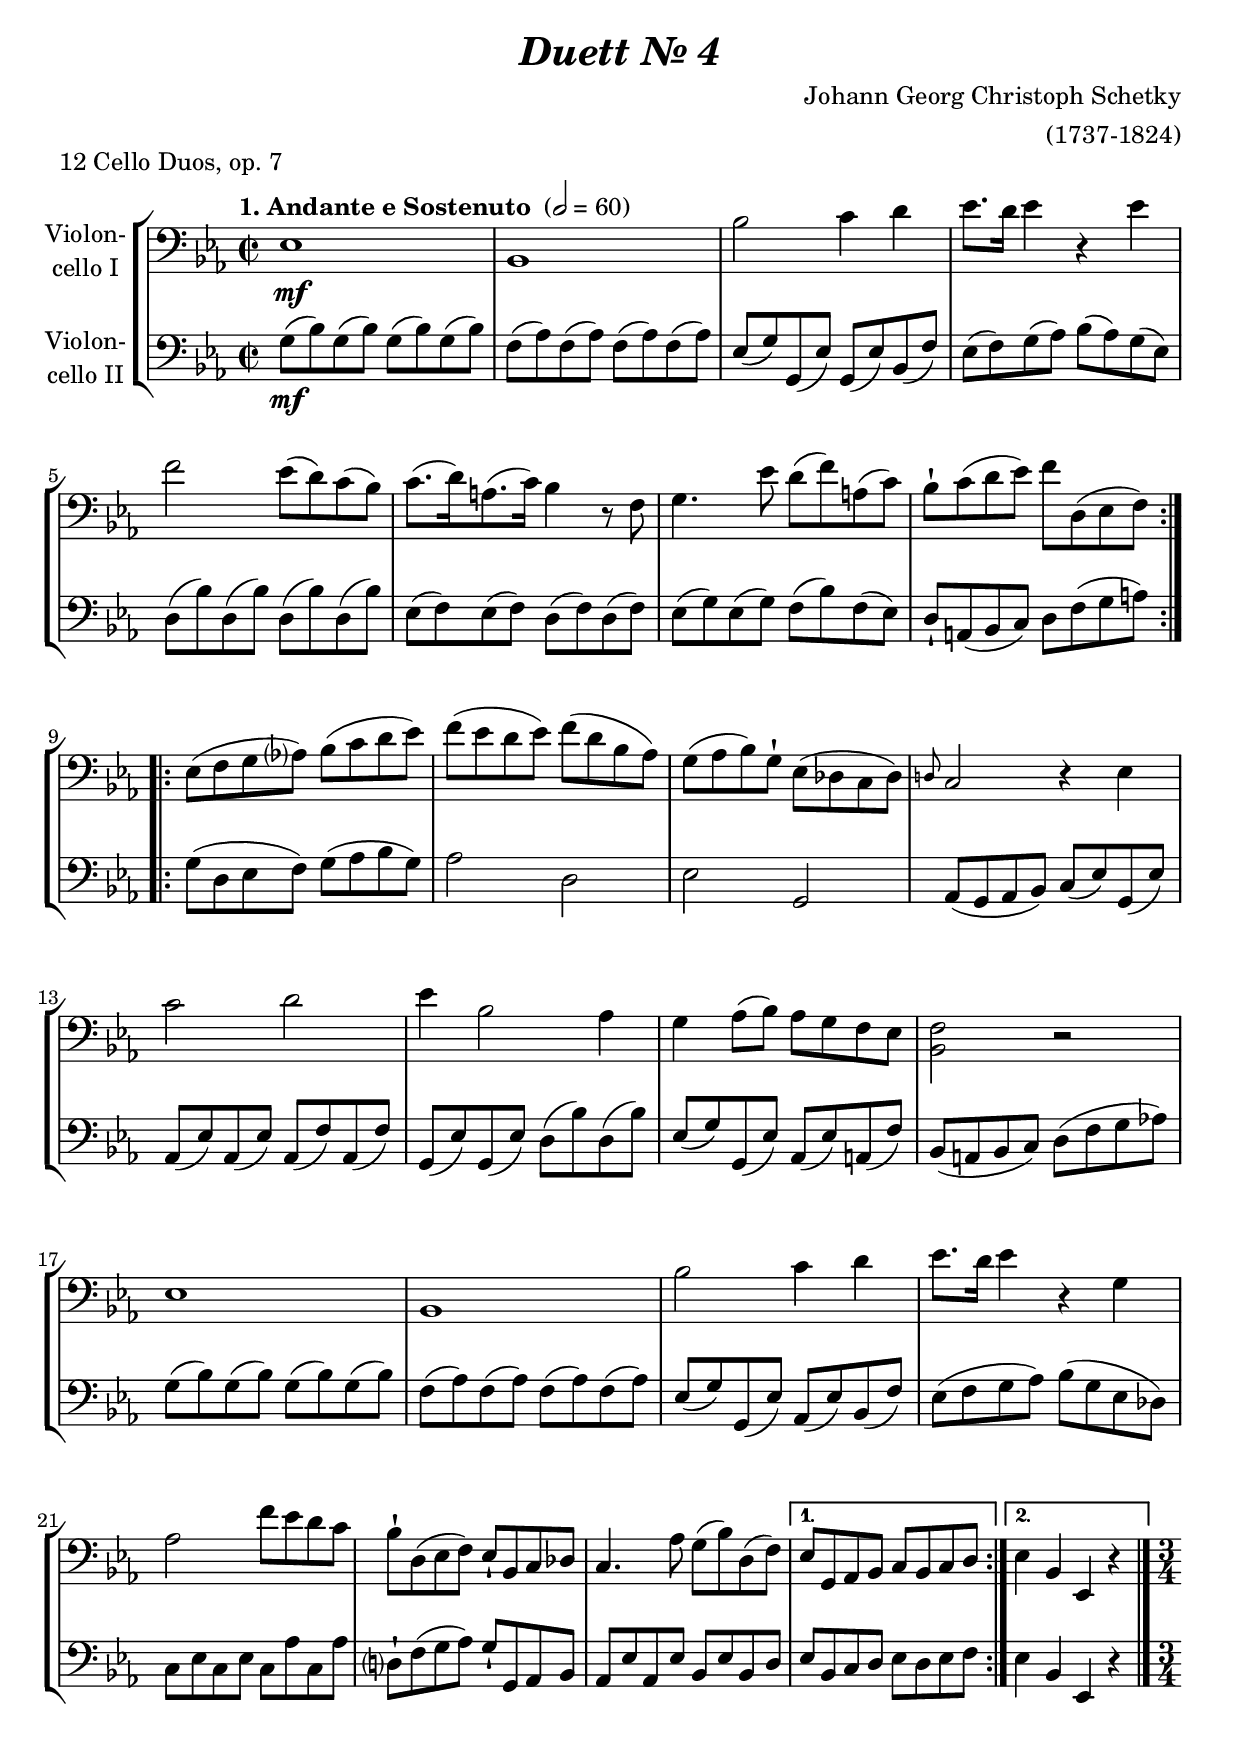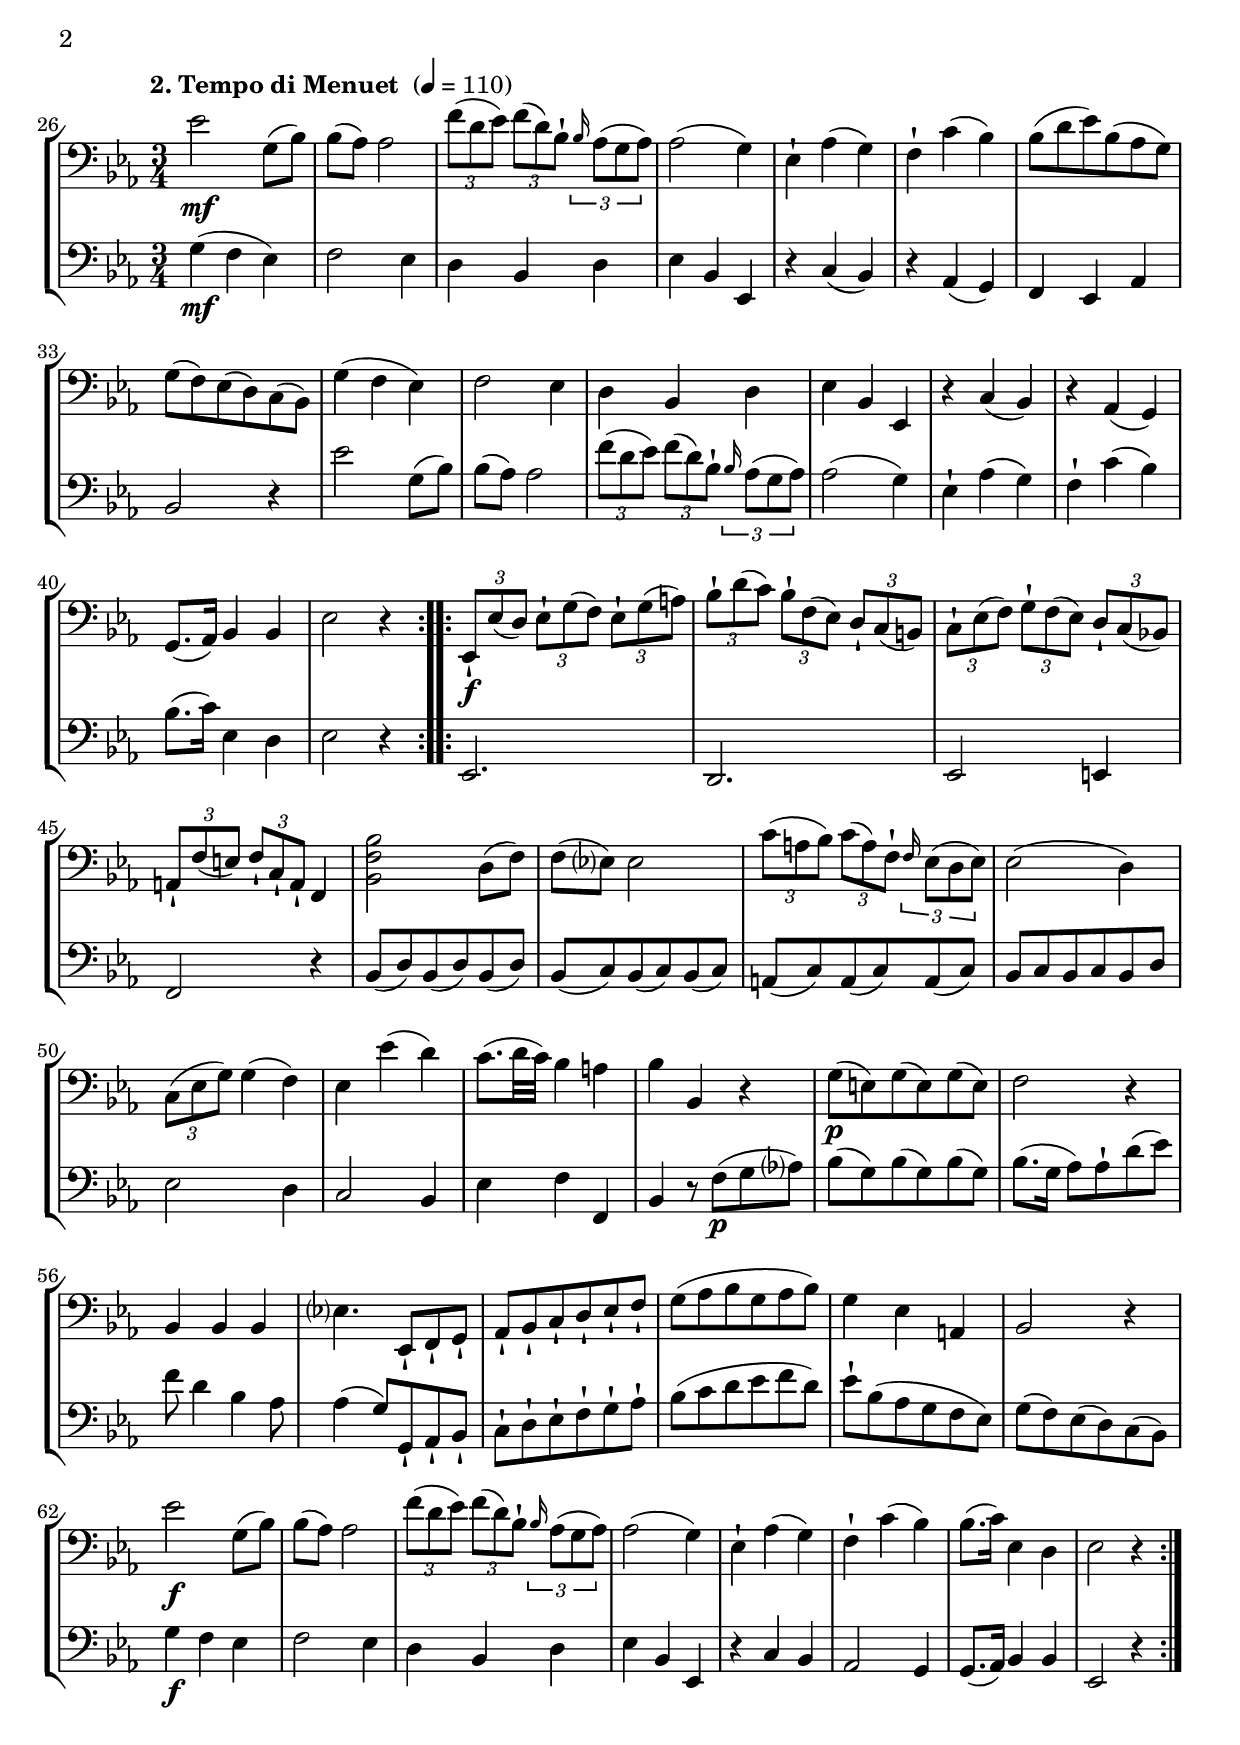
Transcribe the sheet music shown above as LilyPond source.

\version "2.18.2"
\include "deutsch.ly"
  
#(set-global-staff-size 21.5)

\header {
  title     = \markup \bold \italic "Duett Nr. 4"
  composer  = "Johann Georg Christoph Schetky"
  arranger  = "(1737-1824)"
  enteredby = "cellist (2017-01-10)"
  piece     = "12 Cello Duos, op. 7"
}

voiceconsts = {
  \key es \major
  \clef "bass"
% \numericTimeSignature
  \compressFullBarRests
  % Set default beaming for all staves
%  \set Timing.beamExceptions = #'()
%  \set Timing.baseMoment     = #(ly:make-moment 1 4)
%  \set Timing.beatStructure  = #'(1 1 1)
}

mifl = "flute"
mist = "string ensemble 1"
%minstr = "accordion"
miba = "bassoon"
%miba = "electric bass (pick)"
%miba = "electric bass (finger)"
%milo = "drawbar organ"
milo = "harpsichord"

introa = {        \tempo "1. Andante e Sostenuto " 2=60  \time 2/2 }
introb = { \break \tempo "2. Tempo di Menuet "     4=110 \time 3/4 }

va = \relative c {
  \voiceconsts

  \introa
  \repeat volta 2 {
    es1\mf
    b
    b'2 c4 d
    es8. d16 es4 r es
    f2 es8( d) c( b)

    c8.( d16) a8.( c16) b4 r8 f
    g4. es'8 d( f) a,( c)
    b-! c( d es) f d,( es f)
  }
  \repeat volta 2 {
    es( f g as?) b( c d es)

    f( es d es) f( d b as)
    g( as b) g-! es( des c des)
    \grace d!8 c2 r4 es
    c'2 d
    es4 b2 as4
    g as8( b) as g f es

    <b f'>2 r
    es1
    b
    b'2 c4 d
    es8. d16 es4 r g,
    as2 f'8 es d c
    b-! d,( es f) es-! b c des

    c4. as'8 g( b) d,( f)
  }
  \alternative {
    { es g, as b c b c d }
    { es4 b es, r }
  } \bar "|."

  \introb
  \repeat volta 2 {
    es''2\mf g,8( b)
    b( as) as2
    \times 2/3 { f'8( d es) } \times 2/3 { f( d) b-! } \times 2/3 { \grace b16 as8( g as) }
    as2( g4)
    es-! as( g)
    f-! c'( b)

    b8( d es) b( as g)
    g( f) es( d) c( b)
    g'4( f es)
    f2 es4
    d b d
    es b es,
    r c'( b)
    r as( g)

    g8.( as16) b4 b
    es2 r4
  }
  \repeat volta 2 {
    \times 2/3 { es,8-!\f es'( d) } \times 2/3 { es-! g( f) } \times 2/3 { es-! g( a) }
    \times 2/3 { b-! d( c) } \times 2/3 { b-! f( es) } \times 2/3 { d-! c( h) }
    \times 2/3 { c-! es( f) } \times 2/3 { g-! f( es) } \times 2/3 { d-! c( b!) }
    
    \times 2/3 { a-! f'( e) } \times 2/3 { f-! c-! a-! } f4
    <b f' b>2 d8( f)
    f( es?) es2
    \times 2/3 { c'8( a b) } \times 2/3 { c( a) f-! } \times 2/3 { \grace f16 es8( d es) }
    es2( d4)
    \times 2/3 { c8( es g) } g4( f)

    es es'( d)
    c8.( d32 c) b4 a
    b b, r
    g'8(\p e) g( e) g( e)
    f2 r4
    b, b b
    es?4. es,8-! f-! g-!

    as-! b-! c-! d-! es-! f-!
    g( as b g as b)
    g4 es a,
    b2 r4
    es'2\f g,8( b)
    b( as) as2
    \times 2/3 { f'8( d es) } \times 2/3 { f( d) b-! } \times 2/3 { \grace b16 as8( g as) }

    as2( g4)
    es-! as( g)
    f-! c'( b)
    b8.( c16) es,4 d
    es2 r4
  }
}

vb = \relative c' {
  \voiceconsts

  \introa
  \repeat volta 2 {
    g8(\mf b) g( b) g( b) g( b)
    f( as) f( as) f( as) f( as)
    es( g) g,( es') g,( es') b( f')

    es( f) g( as) b( as) g( es)
    d( b') d,( b') d,( b') d,( b')
    es,( f) es( f) d( f) d( f)
    es( g) es( g) f( b) f( es)
    d-! a( b c) d f( g a!)
  }
  \repeat volta 2 {
    g( d es f) g( as b g)
    as2 d,
    es g,
    as8( g as b) c( es) g,( es')

    as,( es') as,( es') as,( f') as,( f')
    g,( es') g,( es') d( b') d,( b')
    es,( g) g,( es') as,( es') a,( f')
    b,( a b c) d( f g as!)
    g( b) g( b) g( b) g( b)

    f( as) f( as) f( as) f( as)
    es( g) g,( es') as,( es') b( f')
    es( f g as) b( g es des)
    c es c es c as' c, as'

    d,?-! f( g as) g-! g, as b
    as es' as, es' b es b d
  }
  \alternative {
    { es b c d es d es f }
    { es4 b es, r }
  } \bar "|."

  \introb
  \repeat volta 2 {
    g'(\mf f es)
    f2 es4
    d b d
    es b es,
    r c'( b)
    r as( g)
    f es as

    b2 r4
    es'2 g,8( b)
    b( as) as2
    \times 2/3 { f'8( d es) } \times 2/3 { f( d) b-! } \times 2/3 { \grace b16 as8( g as) }
    as2( g4)
    es-! as( g)
    f-! c'( b)

    b8.( c16) es,4 d
    es2 r4
  }
  \repeat volta 2 {
    es,2.
    d
    es2 e4
    f2 r4
    b8( d) b( d) b( d)
    b( c) b( c) b( c)

    a( c) a( c) a( c)
    b c b c b d
    es2 d4
    c2 b4
    es f f,
    b r8 f'(\p g as?)
    b( g) b( g) b( g)

    b8.( g16 as8) as-! d( es)
    f d4 b as8
    as4( g8) g,-! as-! b-!
    c-! d-! es-! f-! g-! as-!
    b( c d es f d)
    es-! b( as g f es)

    g( f) es( d) c( b)
    g'4\f f es
    f2 es4
    d b d
    es b es,
    r c' b
    as2 g4
    g8.( as16) b4 b
    es,2 r4
  }
}


music = \new StaffGroup <<
      \new Staff {
	\set Staff.midiInstrument = \mist
	\set Staff.instrumentName = \markup \center-column { "Violon-" "cello I" }
	\transpose es es { \va }
      }

      \new Staff {
	\set Staff.midiInstrument = \miba
	\set Staff.instrumentName = \markup \center-column { "Violon-" "cello II" }
	\transpose es es { \vb }
      }
>>

\book {
  \score {
    \music
    \layout {}
  }

  \score {
    \unfoldRepeats \music

    \midi {
      \context {
        \Score
      }
    }
  }
}
